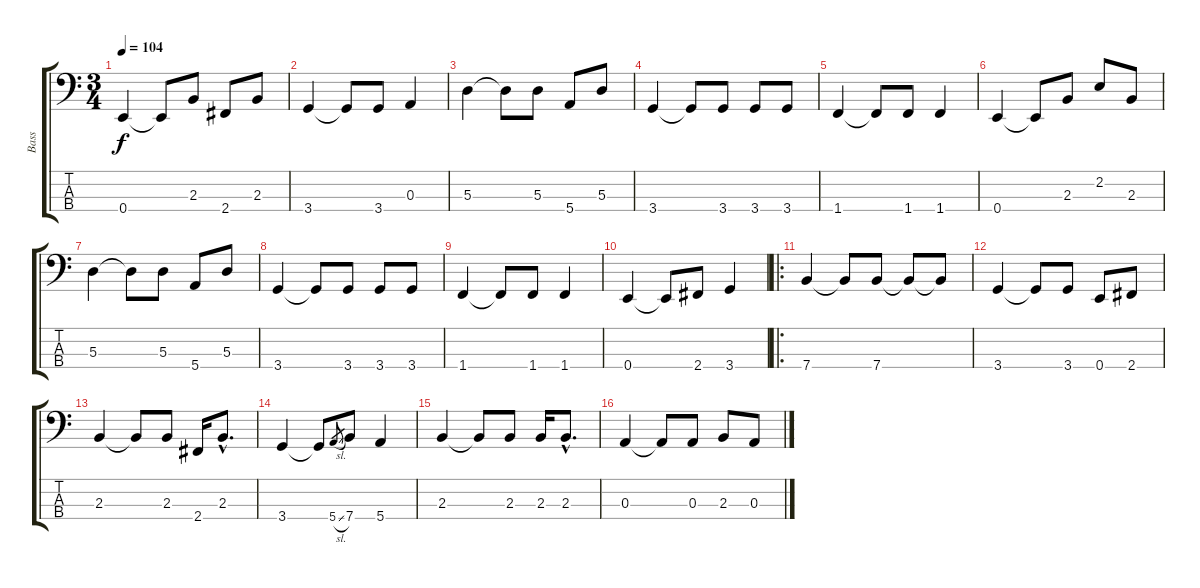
\track ("Bass" "Bass") {instrument electricbassfinger}
\staff {score tabs}
\tuning (G2 D2 A1 E1) {hide}
\ts (3 4)
\tempo 104
\clef f4
\ks c
0.4.4{dy f} 0.4{t}.8 2.3.8 2.4.8 2.3.8 |
3.4.4 3.4{t}.8 3.4.8 0.3.4 |
5.3.4 5.3{t}.8 5.3.8 5.4.8 5.3.8 |
3.4.4 3.4{t}.8 3.4.8 3.4.8 3.4.8 |
1.4.4 1.4{t}.8 1.4.8 1.4.4 |
0.4.4 0.4{t}.8 2.3.8 2.2.8 2.3.8 |
5.3.4 5.3{t}.8 5.3.8 5.4.8 5.3.8 |
3.4.4 3.4{t}.8 3.4.8 3.4.8 3.4.8 |
1.4.4 1.4{t}.8 1.4.8 1.4.4 |
0.4.4 0.4{t}.8 2.4.8 3.4.4 |
\ro
7.4.4 7.4{t}.8 7.4.8 7.4{t}.8 7.4{t}.8 |
3.4.4 3.4{t}.8 3.4.8 0.4.8 2.4.8 |
2.3.4 2.3{t}.8 2.3.8 2.4.16 2.3{hac}.8{d} |
3.4.4 3.4{t}.8 5.4{sl}.8{gr} 7.4.8 5.4.4 |
2.3.4 2.3{t}.8 2.3.8 2.3.16 2.3{hac}.8{d} |
0.3.4 0.3{t}.8 0.3.8 2.3.8 0.3.8
